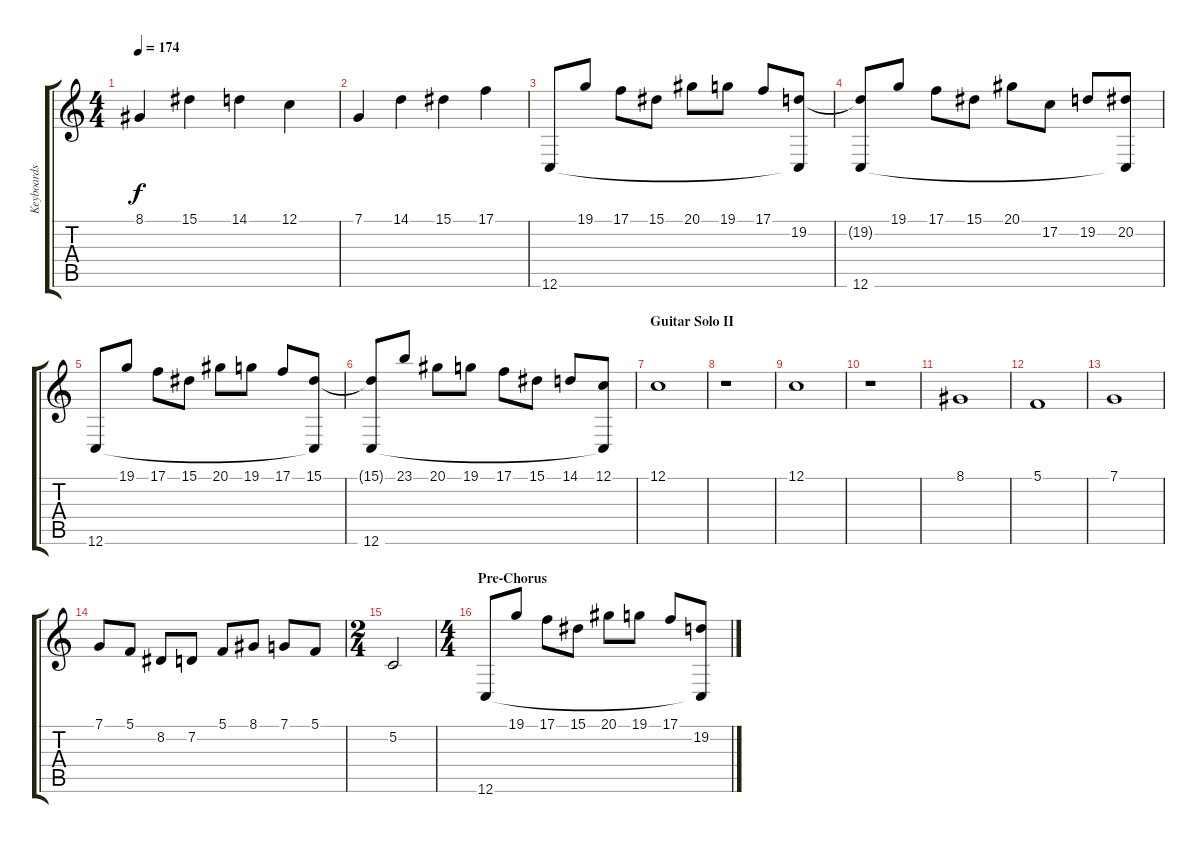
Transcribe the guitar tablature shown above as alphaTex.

\track ("Keyboards" "Keyboards") {instrument musicbox}
\staff {score tabs}
\tuning (C4 G3 Eb3 Bb2 F2 C2) {hide}
\ts (4 4)
\tempo 174
\clef g2
\ks c
8.1.4{dy f} 15.1.4 14.1.4 12.1.4 |
7.1.4 14.1.4 15.1.4 17.1.4 |
12.6.8 19.1.8 17.1.8 15.1.8 20.1.8 19.1.8 17.1.8 (19.2 12.6{t}).8 |
(19.2{t} 12.6).8 19.1.8 17.1.8 15.1.8 20.1.8 17.2.8 19.2.8 (20.2 12.6{t}).8 |
12.6.8 19.1.8 17.1.8 15.1.8 20.1.8 19.1.8 17.1.8 (15.1 12.6{t}).8 |
(15.1{t} 12.6).8 23.1.8 20.1.8 19.1.8 17.1.8 15.1.8 14.1.8 (12.1 12.6{t}).8 |
\section ("" "Guitar Solo II")
12.1.1 |
r.1 |
12.1.1 |
r.1 |
8.1.1 |
5.1.1 |
7.1.1 |
7.1.8 5.1.8 8.2.8 7.2.8 5.1.8 8.1.8 7.1.8 5.1.8 |
\ts (2 4)
5.2.2 |
\ts (4 4)
\section ("" "Pre-Chorus")
12.6.8 19.1.8 17.1.8 15.1.8 20.1.8 19.1.8 17.1.8 (19.2 12.6{t}).8
